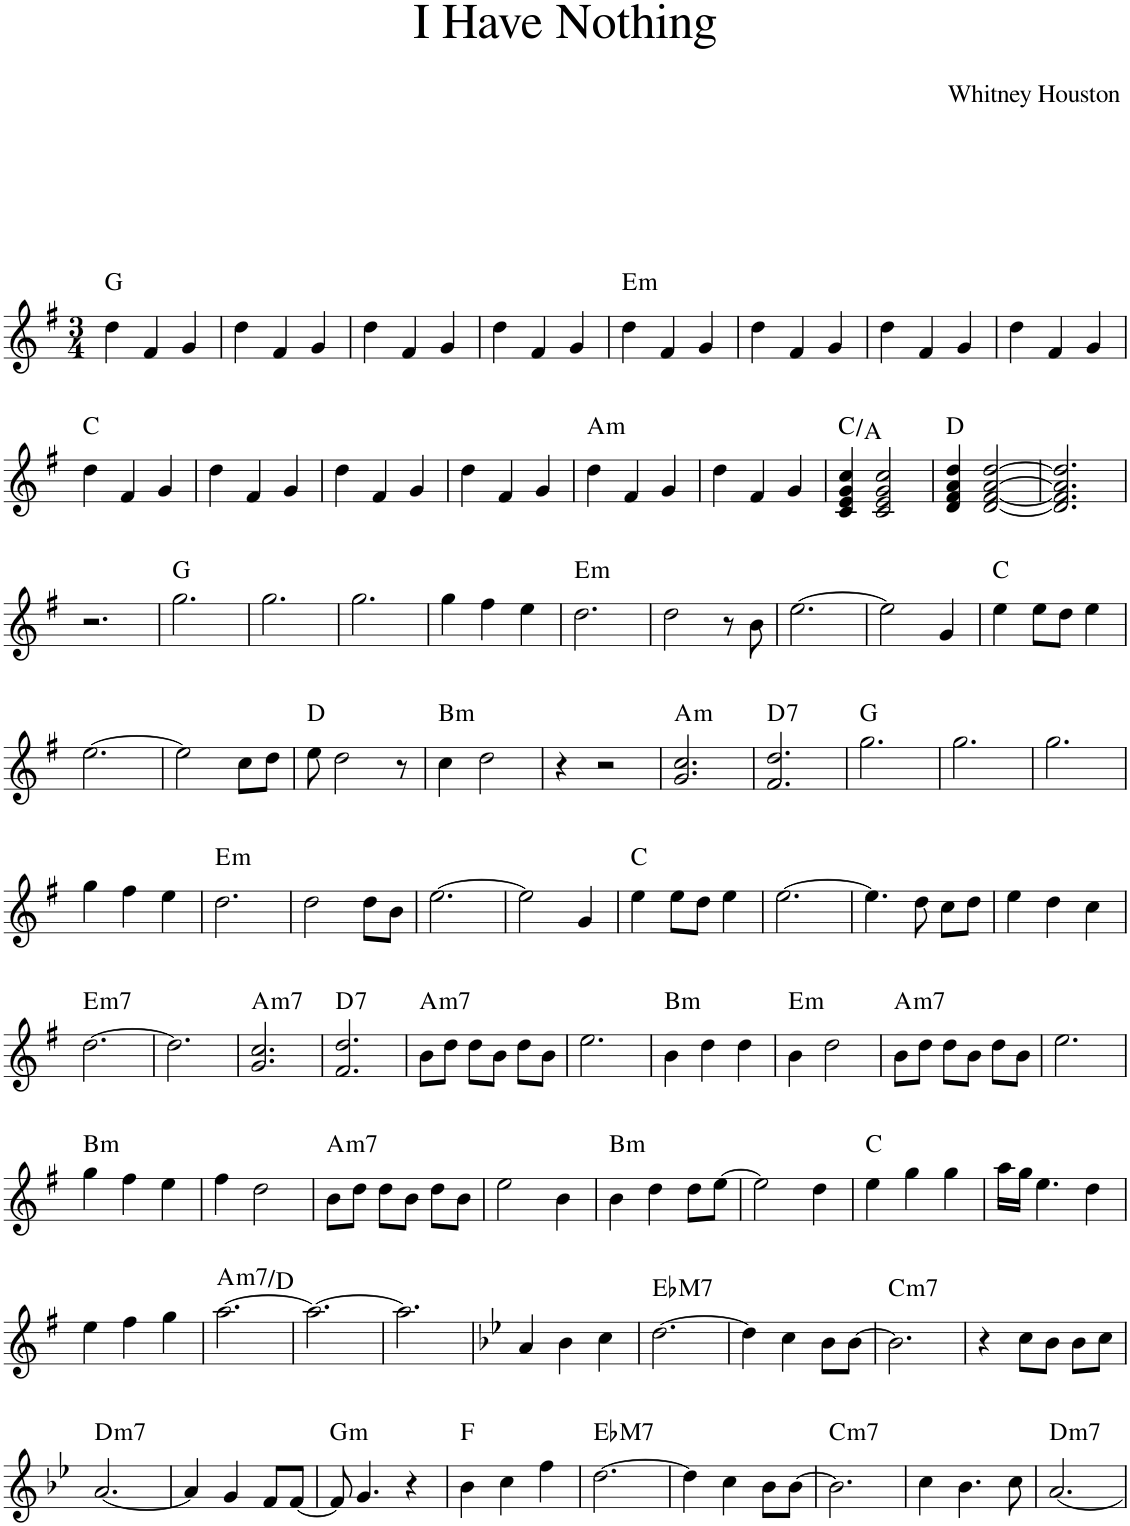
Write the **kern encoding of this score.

**kern	**harte
*part1	*part1
*staff1	*
*I"Piano	*
*I'Pno.	*
*clefG2	*
*k[f#]	*
*M3/4	*
=1	=1
4dd\	G:maj
4f#/	.
4g/	.
=2	=2
4dd\	.
4f#/	.
4g/	.
=3	=3
4dd\	.
4f#/	.
4g/	.
=4	=4
4dd\	.
4f#/	.
4g/	.
=5	=5
!	!LO:H:kt=m
4dd\	E:min
4f#/	.
4g/	.
=6	=6
4dd\	.
4f#/	.
4g/	.
=7	=7
4dd\	.
4f#/	.
4g/	.
=8	=8
4dd\	.
4f#/	.
4g/	.
!!LO:LB:g=z
=9	=9
4dd\	C:maj
4f#/	.
4g/	.
=10	=10
4dd\	.
4f#/	.
4g/	.
=11	=11
4dd\	.
4f#/	.
4g/	.
=12	=12
4dd\	.
4f#/	.
4g/	.
=13	=13
!	!LO:H:kt=m
4dd\	A:min
4f#/	.
4g/	.
=14	=14
4dd\	.
4f#/	.
4g/	.
=15	=15
4c/ 4e/ 4g/ 4cc/	C:maj/6
2c/ 2e/ 2g/ 2cc/	.
=16	=16
4d/ 4f#/ 4a/ 4dd/	D:maj
[2d/ [2f#/ [2a/ [2dd/	.
=17	=17
2.d/] 2.f#/] 2.a/] 2.dd/]	.
!!LO:LB:g=z
=18	=18
2.r	.
=19	=19
2.gg\	G:maj
=20	=20
2.gg\	.
=21	=21
2.gg\	.
=22	=22
4gg\	.
4ff#\	.
4ee\	.
=23	=23
!	!LO:H:kt=m
2.dd\	E:min
=24	=24
2dd\	.
8r	.
8b\	.
=25	=25
[2.ee\	.
=26	=26
2ee\]	.
4g/	.
=27	=27
4ee\	C:maj
8ee\L	.
8dd\J	.
4ee\	.
!!LO:LB:g=z
=28	=28
[2.ee\	.
=29	=29
2ee\]	.
8cc\L	.
8dd\J	.
=30	=30
8ee\	D:maj
2dd\	.
8r	.
=31	=31
!	!LO:H:kt=m
4cc\	B:min
2dd\	.
=32	=32
4r	.
2r	.
=33	=33
!	!LO:H:kt=m
2.g/ 2.cc/	A:min
=34	=34
!	!LO:H:kt=7
2.f#/ 2.dd/	D:7
=35	=35
2.gg\	G:maj
=36	=36
2.gg\	.
=37	=37
2.gg\	.
!!LO:LB:g=z
=38	=38
4gg\	.
4ff#\	.
4ee\	.
=39	=39
!	!LO:H:kt=m
2.dd\	E:min
=40	=40
2dd\	.
8dd\L	.
8b\J	.
=41	=41
[2.ee\	.
=42	=42
2ee\]	.
4g/	.
=43	=43
4ee\	C:maj
8ee\L	.
8dd\J	.
4ee\	.
=44	=44
[2.ee\	.
=45	=45
4.ee\]	.
8dd\	.
8cc\L	.
8dd\J	.
=46	=46
4ee\	.
4dd\	.
4cc\	.
!!LO:LB:g=z
=47	=47
!	!LO:H:kt=m7
[2.dd\	E:min7
=48	=48
2.dd\]	.
=49	=49
!	!LO:H:kt=m7
2.g/ 2.cc/	A:min7
=50	=50
!	!LO:H:kt=7
2.f#/ 2.dd/	D:7
=51	=51
!	!LO:H:kt=m7
8b\L	A:min7
8dd\J	.
8dd\L	.
8b\J	.
8dd\L	.
8b\J	.
=52	=52
2.ee\	.
=53	=53
!	!LO:H:kt=m
4b\	B:min
4dd\	.
4dd\	.
=54	=54
!	!LO:H:kt=m
4b\	E:min
2dd\	.
=55	=55
!	!LO:H:kt=m7
8b\L	A:min7
8dd\J	.
8dd\L	.
8b\J	.
8dd\L	.
8b\J	.
=56	=56
2.ee\	.
!!LO:LB:g=z
=57	=57
!	!LO:H:kt=m
4gg\	B:min
4ff#\	.
4ee\	.
=58	=58
4ff#\	.
2dd\	.
=59	=59
!	!LO:H:kt=m7
8b\L	A:min7
8dd\J	.
8dd\L	.
8b\J	.
8dd\L	.
8b\J	.
=60	=60
2ee\	.
4b\	.
=61	=61
!	!LO:H:kt=m
4b\	B:min
4dd\	.
8dd\L	.
[8ee\J	.
=62	=62
2ee\]	.
4dd\	.
=63	=63
4ee\	C:maj
4gg\	.
4gg\	.
=64	=64
16aa\LL	.
16gg\JJ	.
4.ee\	.
4dd\	.
!!LO:LB:g=z
=65	=65
4ee\	.
4ff#\	.
4gg\	.
=66	=66
!	!LO:H:kt=m7
[2.aa\	A:min7/4
=67	=67
2.aa\_	.
=68	=68
2.aa\]	.
=69	=69
*k[b-e-]	*
4a/	.
4b-\	.
4cc\	.
=70	=70
!	!LO:H:kt=M7
[2.dd\	Eb:maj7
=71	=71
4dd\]	.
4cc\	.
8b-\L	.
[8b-\J	.
=72	=72
!	!LO:H:kt=m7
2.b-\]	C:min7
=73	=73
4r	.
8cc\L	.
8b-\J	.
8b-\L	.
8cc\J	.
!!LO:LB:g=z
=74	=74
!	!LO:H:kt=m7
[2.a/	D:min7
=75	=75
4a/]	.
4g/	.
8f/L	.
[8f/J	.
=76	=76
!	!LO:H:kt=m
8f/]	G:min
4.g/	.
4r	.
=77	=77
4b-\	F:maj
4cc\	.
4ff\	.
=78	=78
!	!LO:H:kt=M7
[2.dd\	Eb:maj7
=79	=79
4dd\]	.
4cc\	.
8b-\L	.
[8b-\J	.
=80	=80
!	!LO:H:kt=m7
2.b-\]	C:min7
=81	=81
4cc\	.
4.b-\	.
8cc\	.
=82	=82
!	!LO:H:kt=m7
[2.a/	D:min7
=	=
*-	*-
